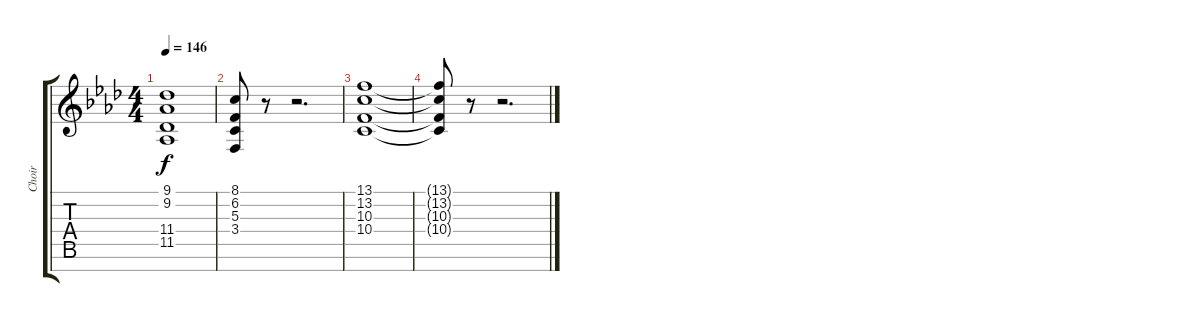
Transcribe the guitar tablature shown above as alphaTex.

\track ("Choir" "Choir") {instrument choiraahs}
\staff {score tabs}
\tuning (E4 B3 G3 D3 A2 E2 B1) {hide}
\ts (4 4)
\tempo 146
\clef g2
\ks fminor
(9.1 9.2 11.4 11.5).1{dy f} |
(8.1 6.2 5.3 3.4).8 r.8 r.2{d} |
(13.1 13.2 10.3 10.4).1 |
(13.1{t} 13.2{t} 10.3{t} 10.4{t}).8 r.8 r.2{d}
